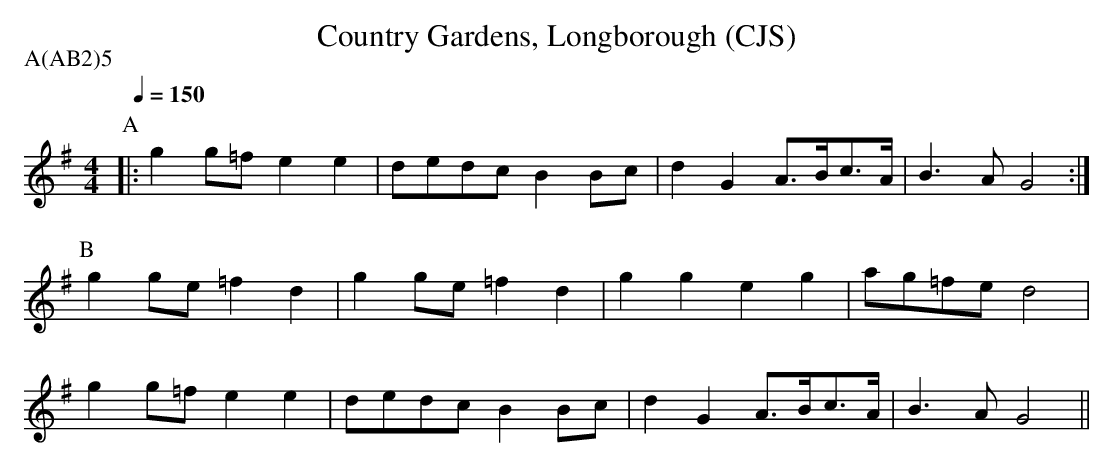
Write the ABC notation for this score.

X:1
T:Country Gardens, Longborough (CJS)
M:4/4
L:1/8
Q:1/4=150
P:A(AB2)5
K:G
P:A
|:g2g=f e2e2|dedc  B2Bc|d2G2 A>Bc>A|B3A   G4:|
P:B
g2ge =f2d2|g2ge =f2d2|g2g2 e2g2  |ag=fe d4|
g2g=f e2e2|dedc  B2Bc|d2G2 A>Bc>A|B3A   G4||
